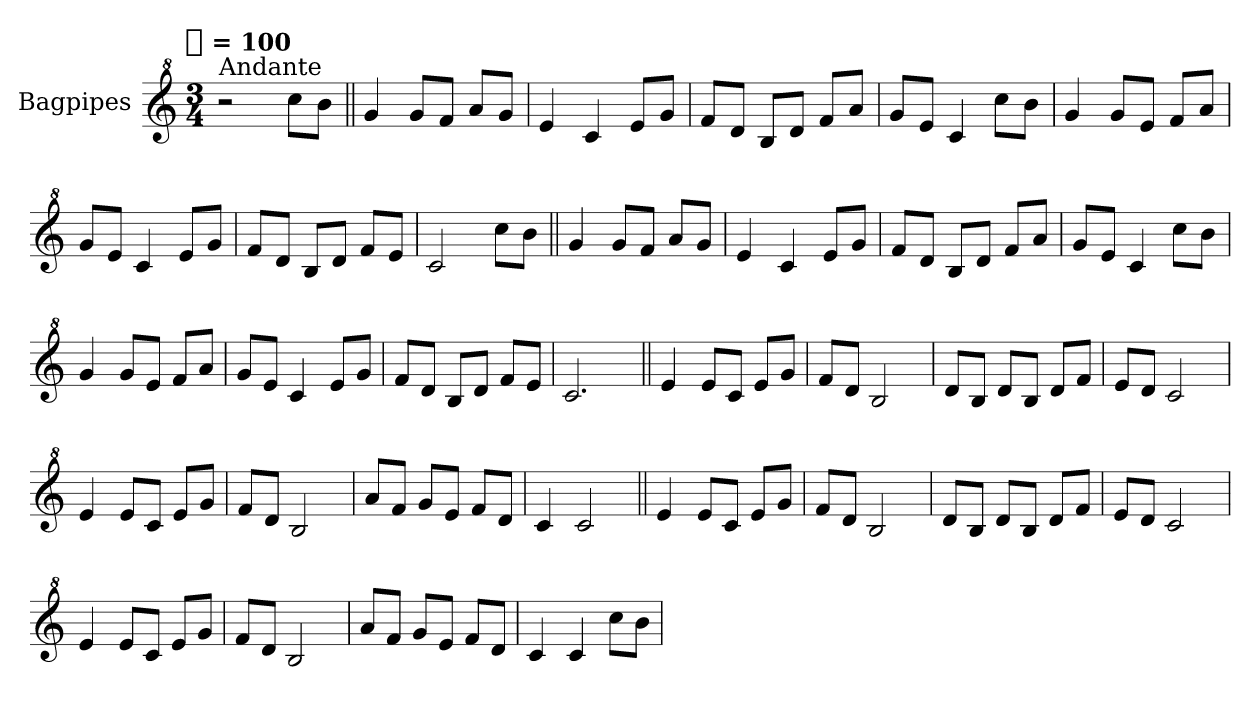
**kern
*part1
*staff1
*I"Bagpipes
*I'Bag
*clefG^2
*k[]
!!LO:TX:omd:t=[quarter] = 100
*M3/4
*MM100
=1
!LO:TX:a:t=Andante
2r
8cccL
8bbJ
=||
4gg
8ggL
8ffJ
8aaL
8ggJ
=
4ee
4cc
8eeL
8ggJ
=
8ffL
8ddJ
8bL
8ddJ
8ffL
8aaJ
=
8ggL
8eeJ
4cc
8cccL
8bbJ
=
4gg
8ggL
8eeJ
8ffL
8aaJ
=
8ggL
8eeJ
4cc
8eeL
8ggJ
=
8ffL
8ddJ
8bL
8ddJ
8ffL
8eeJ
=
2cc
8cccL
8bbJ
=||
4gg
8ggL
8ffJ
8aaL
8ggJ
=
4ee
4cc
8eeL
8ggJ
=
8ffL
8ddJ
8bL
8ddJ
8ffL
8aaJ
=
8ggL
8eeJ
4cc
8cccL
8bbJ
=
4gg
8ggL
8eeJ
8ffL
8aaJ
=
8ggL
8eeJ
4cc
8eeL
8ggJ
=
8ffL
8ddJ
8bL
8ddJ
8ffL
8eeJ
=
2.cc
=||
4ee
8eeL
8ccJ
8eeL
8ggJ
=
8ffL
8ddJ
2b
=
8ddL
8bJ
8ddL
8bJ
8ddL
8ffJ
=
8eeL
8ddJ
2cc
=
4ee
8eeL
8ccJ
8eeL
8ggJ
=
8ffL
8ddJ
2b
=
8aaL
8ffJ
8ggL
8eeJ
8ffL
8ddJ
=
4cc
2cc
=||
4ee
8eeL
8ccJ
8eeL
8ggJ
=
8ffL
8ddJ
2b
=
8ddL
8bJ
8ddL
8bJ
8ddL
8ffJ
=
8eeL
8ddJ
2cc
=
4ee
8eeL
8ccJ
8eeL
8ggJ
=
8ffL
8ddJ
2b
=
8aaL
8ffJ
8ggL
8eeJ
8ffL
8ddJ
=
4cc
4cc
8cccL
8bbJ
=
*-
